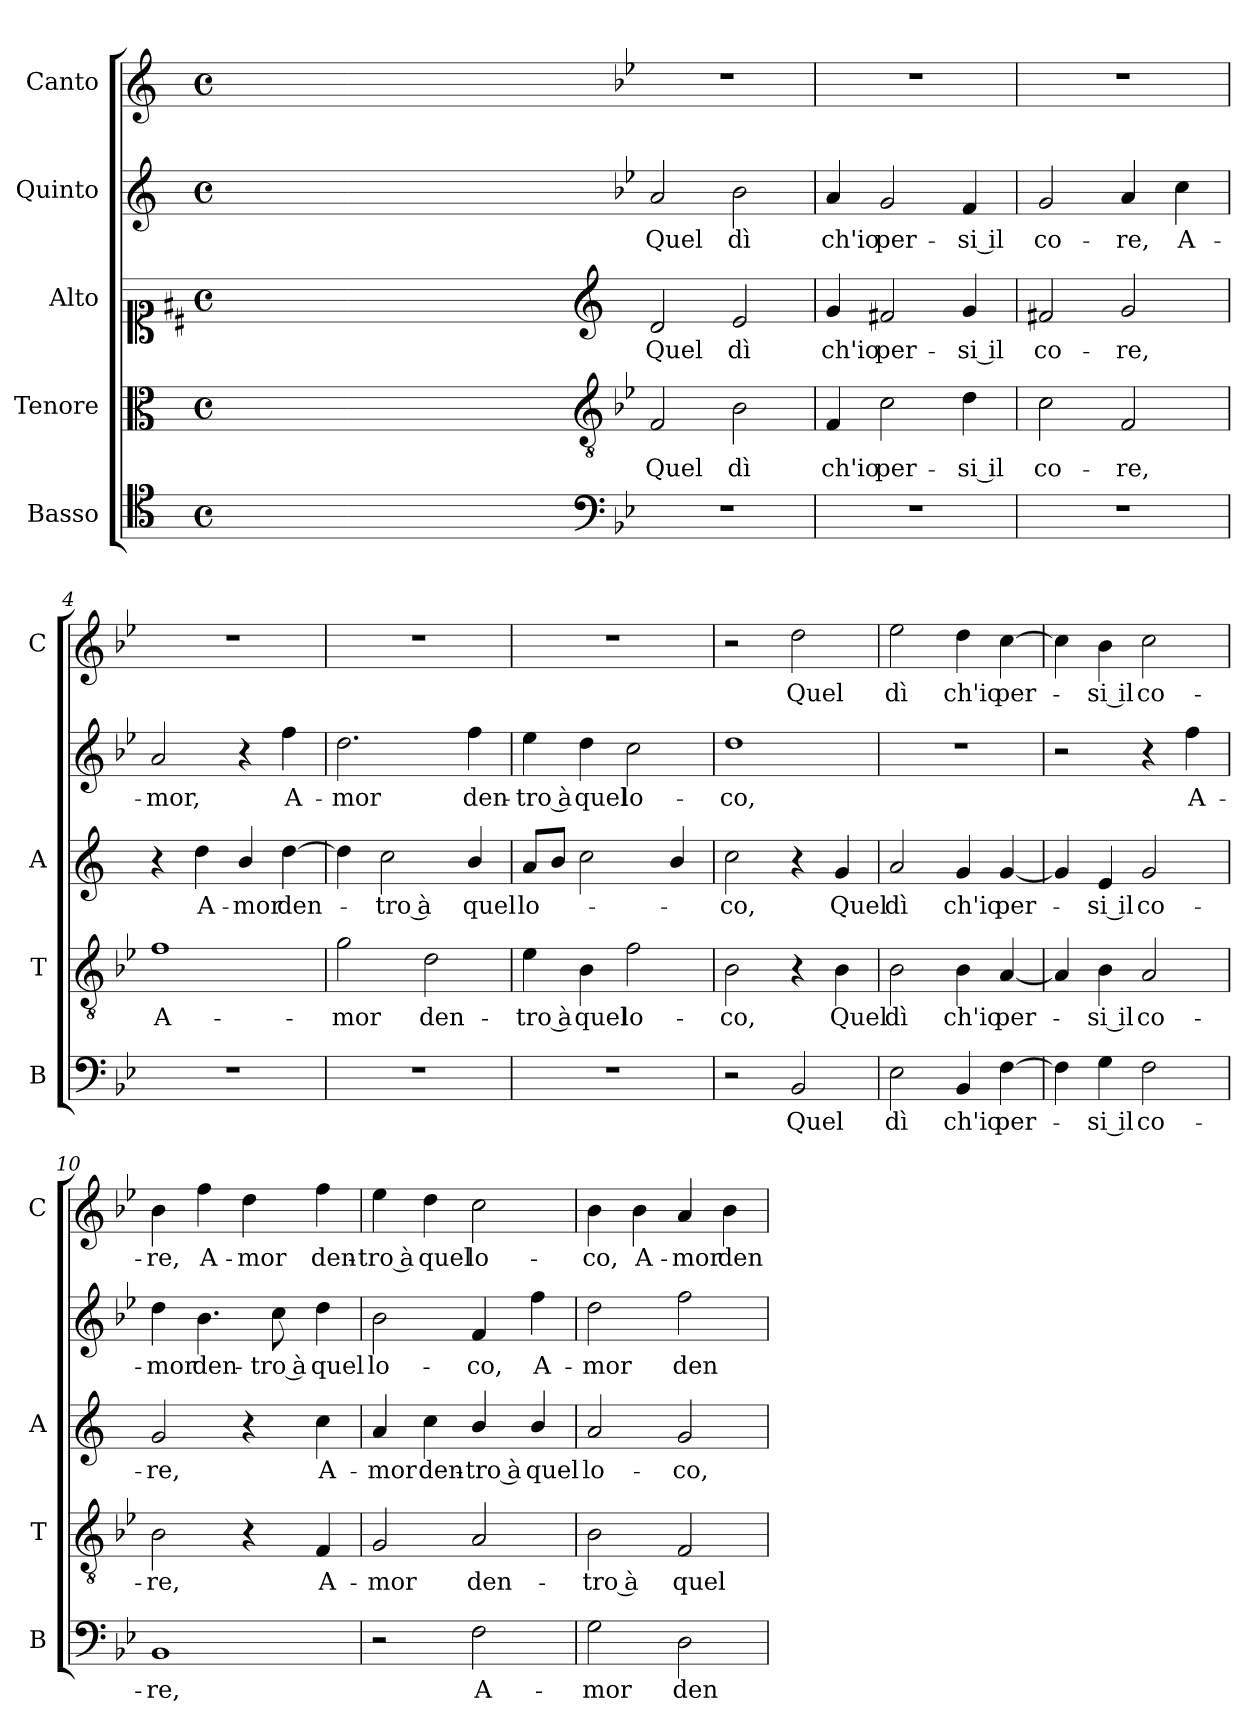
**kern	**text	**kern	**text	**kern	**text	**kern	**text	**kern	**text
*part5	*part5	*part4	*part4	*part3	*part3	*part2	*part2	*part1	*part1
*staff5	*staff5	*staff4	*staff4	*staff3	*staff3	*staff2	*staff2	*staff1	*staff1
*I"Basso	*	*I"Tenore	*	*I"Alto	*	*I"Quinto	*	*I"Canto	*
*I'B	*	*I'T	*	*I'A	*	*	*	*I'C	*
*clefC4	*	*clefC3	*	*clefC1	*	*clefG2	*	*clefG2	*
*	*	*	*	*ITrd1c2	*	*	*	*	*
*k[]	*	*k[]	*	*k[]	*	*k[]	*	*k[]	*
*C:	*	*C:	*	*C:	*	*C:	*	*C:	*
*M4/4	*	*M4/4	*	*M4/4	*	*M4/4	*	*M4/4	*
*met(c)	*	*met(c)	*	*met(c)	*	*met(c)	*	*met(c)	*
=	=	=	=	=	=	=	=	=	=
1ryy	.	1ryy	.	1ryy	.	1ryy	.	1ryy	.
=1X-	=1X-	=1X-	=1X-	=1X-	=1X-	=1X-	=1X-	=1X-	=1X-
4ryy	.	4ryy	.	4ryy	.	4ryy	.	4ryy	.
4ryy	.	4ryy	.	4ryy	.	4ryy	.	4ryy	.
4ryy	.	4ryy	.	4ryy	.	4ryy	.	4ryy	.
4ryy	.	4ryy	.	4ryy	.	4ryy	.	4ryy	.
=1-	=1-	=1-	=1-	=1-	=1-	=1-	=1-	=1-	=1-
*clefF4	*	*clefGv2	*	*clefG2	*	*	*	*	*
*k[b-e-]	*	*k[b-e-]	*	*k[b-e-]	*	*k[b-e-]	*	*k[b-e-]	*
*B-:	*	*B-:	*	*B-:	*	*B-:	*	*B-:	*
!	!	!	!LO:LY:b	!	!LO:LY:b	!	!LO:LY:b	!	!
1r	.	2F/	Quel	2c/	Quel	2a/	Quel	1r	.
!	!	!	!LO:LY:b	!	!LO:LY:b	!	!LO:LY:b	!	!
.	.	2B-\	dì	2d/	dì	2b-\	dì	.	.
=2	=2	=2	=2	=2	=2	=2	=2	=2	=2
!	!	!	!LO:LY:b	!	!LO:LY:b	!	!LO:LY:b	!	!
1r	.	4F/	ch'io	4f/	ch'io	4a/	ch'io	1r	.
!	!	!	!LO:LY:b	!	!LO:LY:b	!	!LO:LY:b	!	!
.	.	2c\	per-	2en/	per-	2g/	per-	.	.
!	!	!	!LO:LY:b	!	!LO:LY:b	!	!LO:LY:b	!	!
.	.	4d\	-si il	4f/	-si il	4f/	-si il	.	.
=3	=3	=3	=3	=3	=3	=3	=3	=3	=3
!	!	!	!LO:LY:b	!	!LO:LY:b	!	!LO:LY:b	!	!
1r	.	2c\	co-	2en/	co-	2g/	co-	1r	.
!	!	!	!LO:LY:b	!	!LO:LY:b	!	!LO:LY:b	!	!
.	.	2F/	-re,	2f/	-re,	4a/	-re,	.	.
!	!	!	!	!	!	!	!LO:LY:b	!	!
.	.	.	.	.	.	4cc\	A-	.	.
=4	=4	=4	=4	=4	=4	=4	=4	=4	=4
!	!	!	!LO:LY:b	!	!	!	!LO:LY:b	!	!
1r	.	1f	A-	4r	.	2a/	-mor,	1r	.
!	!	!	!	!	!LO:LY:b	!	!	!	!
.	.	.	.	4cc\	A-	.	.	.	.
!	!	!	!	!	!LO:LY:b	!	!	!	!
.	.	.	.	4a/	-mor	4r	.	.	.
!	!	!	!	!	!LO:LY:b	!	!LO:LY:b	!	!
.	.	.	.	[4cc\	den-	4ff\	A-	.	.
=5	=5	=5	=5	=5	=5	=5	=5	=5	=5
!	!	!	!LO:LY:b	!	!	!	!LO:LY:b	!	!
1r	.	2g\	-mor	4cc\]	.	2.dd\	-mor	1r	.
!	!	!	!	!	!LO:LY:b	!	!	!	!
.	.	.	.	2b-\	-tro à	.	.	.	.
!	!	!	!LO:LY:b	!	!	!	!	!	!
.	.	2d\	den-	.	.	.	.	.	.
!	!	!	!	!	!LO:LY:b	!	!LO:LY:b	!	!
.	.	.	.	4a/	quel	4ff\	den-	.	.
=6	=6	=6	=6	=6	=6	=6	=6	=6	=6
!	!	!	!LO:LY:b	!	!LO:LY:b	!	!LO:LY:b	!	!
1r	.	4e-\	-tro à	8g/L	lo-	4ee-\	-tro à	1r	.
.	.	.	.	8a/J	.	.	.	.	.
!	!	!	!LO:LY:b	!	!	!	!LO:LY:b	!	!
.	.	4B-\	quel	2b-\	.	4dd\	quel	.	.
!	!	!	!LO:LY:b	!	!	!	!LO:LY:b	!	!
.	.	2f\	lo-	.	.	2cc\	lo-	.	.
.	.	.	.	4a/	.	.	.	.	.
!!LO:LB:g=z
=7	=7	=7	=7	=7	=7	=7	=7	=7	=7
!	!	!	!LO:LY:b	!	!LO:LY:b	!	!LO:LY:b	!	!
2r	.	2B-\	-co,	2b-\	-co,	1dd	-co,	2r	.
!	!LO:LY:b	!	!	!	!	!	!	!	!LO:LY:b
2BB-/	Quel	4r	.	4r	.	.	.	2dd\	Quel
!	!	!	!LO:LY:b	!	!LO:LY:b	!	!	!	!
.	.	4B-\	Quel	4f/	Quel	.	.	.	.
=8	=8	=8	=8	=8	=8	=8	=8	=8	=8
!	!LO:LY:b	!	!LO:LY:b	!	!LO:LY:b	!	!	!	!LO:LY:b
2E-\	dì	2B-\	dì	2g/	dì	1r	.	2ee-\	dì
!	!LO:LY:b	!	!LO:LY:b	!	!LO:LY:b	!	!	!	!LO:LY:b
4BB-/	ch'io	4B-\	ch'io	4f/	ch'io	.	.	4dd\	ch'io
!	!LO:LY:b	!	!LO:LY:b	!	!LO:LY:b	!	!	!	!LO:LY:b
[4F\	per-	[4A/	per-	[4f/	per-	.	.	[4cc\	per-
=9	=9	=9	=9	=9	=9	=9	=9	=9	=9
4F\]	.	4A/]	.	4f/]	.	2r	.	4cc\]	.
!	!LO:LY:b	!	!LO:LY:b	!	!LO:LY:b	!	!	!	!LO:LY:b
4G\	-si il	4B-\	-si il	4d/	-si il	.	.	4b-\	-si il
!	!LO:LY:b	!	!LO:LY:b	!	!LO:LY:b	!	!	!	!LO:LY:b
2F\	co-	2A/	co-	2f/	co-	4r	.	2cc\	co-
!	!	!	!	!	!	!	!LO:LY:b	!	!
.	.	.	.	.	.	4ff\	A-	.	.
=10	=10	=10	=10	=10	=10	=10	=10	=10	=10
!	!LO:LY:b	!	!LO:LY:b	!	!LO:LY:b	!	!LO:LY:b	!	!LO:LY:b
1BB-	-re,	2B-\	-re,	2f/	-re,	4dd\	-mor	4b-\	-re,
!	!	!	!	!	!	!	!LO:LY:b	!	!LO:LY:b
.	.	.	.	.	.	4.b-\	den-	4ff\	A-
!	!	!	!	!	!	!	!	!	!LO:LY:b
.	.	4r	.	4r	.	.	.	4dd\	-mor
!	!	!	!	!	!	!	!LO:LY:b	!	!
.	.	.	.	.	.	8cc\	-tro à	.	.
!	!	!	!LO:LY:b	!	!LO:LY:b	!	!LO:LY:b	!	!LO:LY:b
.	.	4F/	A-	4b-\	A-	4dd\	quel	4ff\	den-
=11	=11	=11	=11	=11	=11	=11	=11	=11	=11
!	!	!	!LO:LY:b	!	!LO:LY:b	!	!LO:LY:b	!	!LO:LY:b
2r	.	2G/	-mor	4g/	-mor	2b-\	lo-	4ee-\	-tro à
!	!	!	!	!	!LO:LY:b	!	!	!	!LO:LY:b
.	.	.	.	4b-\	den-	.	.	4dd\	quel
!	!LO:LY:b	!	!LO:LY:b	!	!LO:LY:b	!	!LO:LY:b	!	!LO:LY:b
2F\	A-	2A/	den-	4a/	-tro à	4f/	-co,	2cc\	lo-
!	!	!	!	!	!LO:LY:b	!	!LO:LY:b	!	!
.	.	.	.	4a/	quel	4ff\	A-	.	.
=12	=12	=12	=12	=12	=12	=12	=12	=12	=12
!	!LO:LY:b	!	!LO:LY:b	!	!LO:LY:b	!	!LO:LY:b	!	!LO:LY:b
2G\	-mor	2B-\	-tro à	2g/	lo-	2dd\	-mor	4b-\	-co,
!	!	!	!	!	!	!	!	!	!LO:LY:b
.	.	.	.	.	.	.	.	4b-\	A-
!	!LO:LY:b	!	!LO:LY:b	!	!LO:LY:b	!	!LO:LY:b	!	!LO:LY:b
2D\	den-	2F/	quel	2f/	-co,	2ff\	den-	4a/	-mor
!	!	!	!	!	!	!	!	!	!LO:LY:b
.	.	.	.	.	.	.	.	4b-\	den-
=	=	=	=	=	=	=	=	=	=
*-	*-	*-	*-	*-	*-	*-	*-	*-	*-
